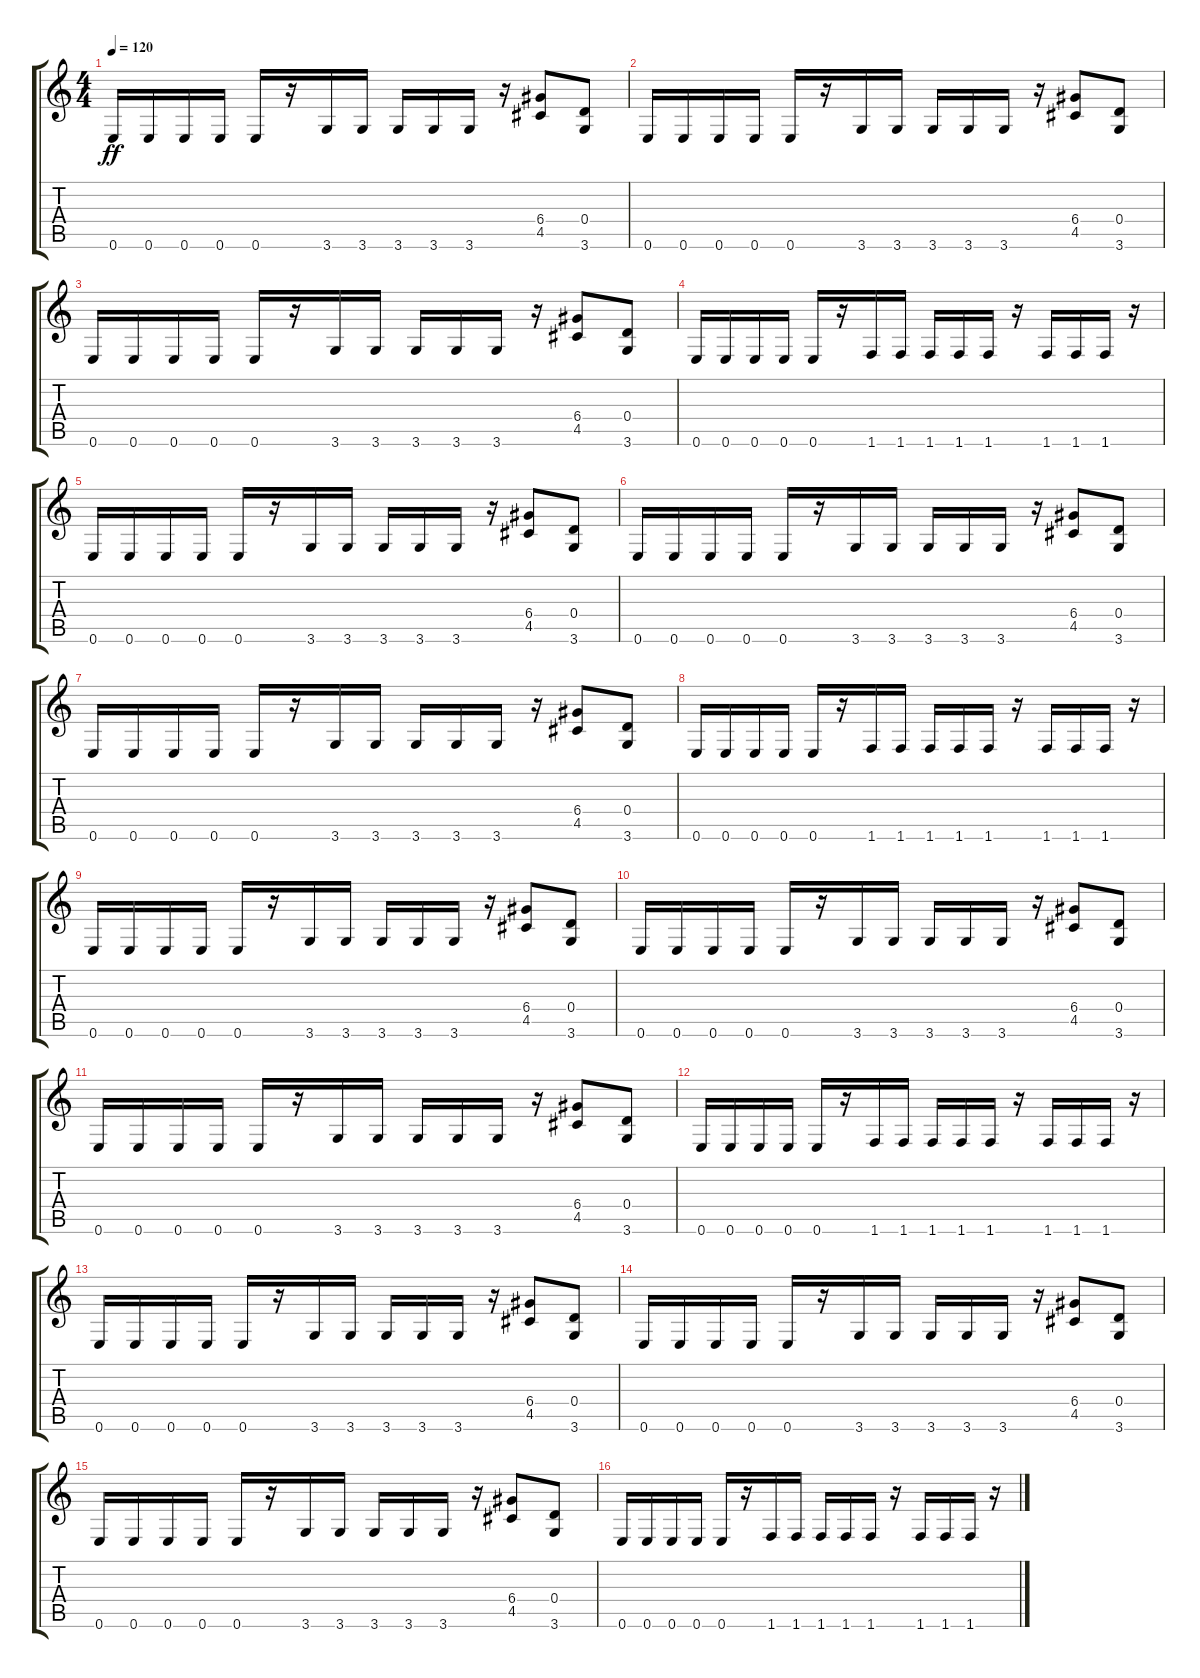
\track "" {instrument distortionguitar}
\staff {score tabs}
\tuning (E4 B3 G3 D3 A2 E2) {hide}
\ts (4 4)
\tempo 120
\clef g2
\ks c
0.6.16{dy ff instrument distortionguitar} 0.6.16 0.6.16 0.6.16 0.6.16 r.16 3.6.16 3.6.16 3.6.16 3.6.16 3.6.16 r.16 (6.4 4.5).8 (0.4 3.6).8 |
0.6.16 0.6.16 0.6.16 0.6.16 0.6.16 r.16 3.6.16 3.6.16 3.6.16 3.6.16 3.6.16 r.16 (6.4 4.5).8 (0.4 3.6).8 |
0.6.16 0.6.16 0.6.16 0.6.16 0.6.16 r.16 3.6.16 3.6.16 3.6.16 3.6.16 3.6.16 r.16 (6.4 4.5).8 (0.4 3.6).8 |
0.6.16 0.6.16 0.6.16 0.6.16 0.6.16 r.16 1.6.16 1.6.16 1.6.16 1.6.16 1.6.16 r.16 1.6.16 1.6.16 1.6.16 r.16 |
0.6.16 0.6.16 0.6.16 0.6.16 0.6.16 r.16 3.6.16 3.6.16 3.6.16 3.6.16 3.6.16 r.16 (6.4 4.5).8 (0.4 3.6).8 |
0.6.16 0.6.16 0.6.16 0.6.16 0.6.16 r.16 3.6.16 3.6.16 3.6.16 3.6.16 3.6.16 r.16 (6.4 4.5).8 (0.4 3.6).8 |
0.6.16 0.6.16 0.6.16 0.6.16 0.6.16 r.16 3.6.16 3.6.16 3.6.16 3.6.16 3.6.16 r.16 (6.4 4.5).8 (0.4 3.6).8 |
0.6.16 0.6.16 0.6.16 0.6.16 0.6.16 r.16 1.6.16 1.6.16 1.6.16 1.6.16 1.6.16 r.16 1.6.16 1.6.16 1.6.16 r.16 |
0.6.16 0.6.16 0.6.16 0.6.16 0.6.16 r.16 3.6.16 3.6.16 3.6.16 3.6.16 3.6.16 r.16 (6.4 4.5).8 (0.4 3.6).8 |
0.6.16 0.6.16 0.6.16 0.6.16 0.6.16 r.16 3.6.16 3.6.16 3.6.16 3.6.16 3.6.16 r.16 (6.4 4.5).8 (0.4 3.6).8 |
0.6.16 0.6.16 0.6.16 0.6.16 0.6.16 r.16 3.6.16 3.6.16 3.6.16 3.6.16 3.6.16 r.16 (6.4 4.5).8 (0.4 3.6).8 |
0.6.16 0.6.16 0.6.16 0.6.16 0.6.16 r.16 1.6.16 1.6.16 1.6.16 1.6.16 1.6.16 r.16 1.6.16 1.6.16 1.6.16 r.16 |
0.6.16 0.6.16 0.6.16 0.6.16 0.6.16 r.16 3.6.16 3.6.16 3.6.16 3.6.16 3.6.16 r.16 (6.4 4.5).8 (0.4 3.6).8 |
0.6.16 0.6.16 0.6.16 0.6.16 0.6.16 r.16 3.6.16 3.6.16 3.6.16 3.6.16 3.6.16 r.16 (6.4 4.5).8 (0.4 3.6).8 |
0.6.16 0.6.16 0.6.16 0.6.16 0.6.16 r.16 3.6.16 3.6.16 3.6.16 3.6.16 3.6.16 r.16 (6.4 4.5).8 (0.4 3.6).8 |
0.6.16 0.6.16 0.6.16 0.6.16 0.6.16 r.16 1.6.16 1.6.16 1.6.16 1.6.16 1.6.16 r.16 1.6.16 1.6.16 1.6.16 r.16
